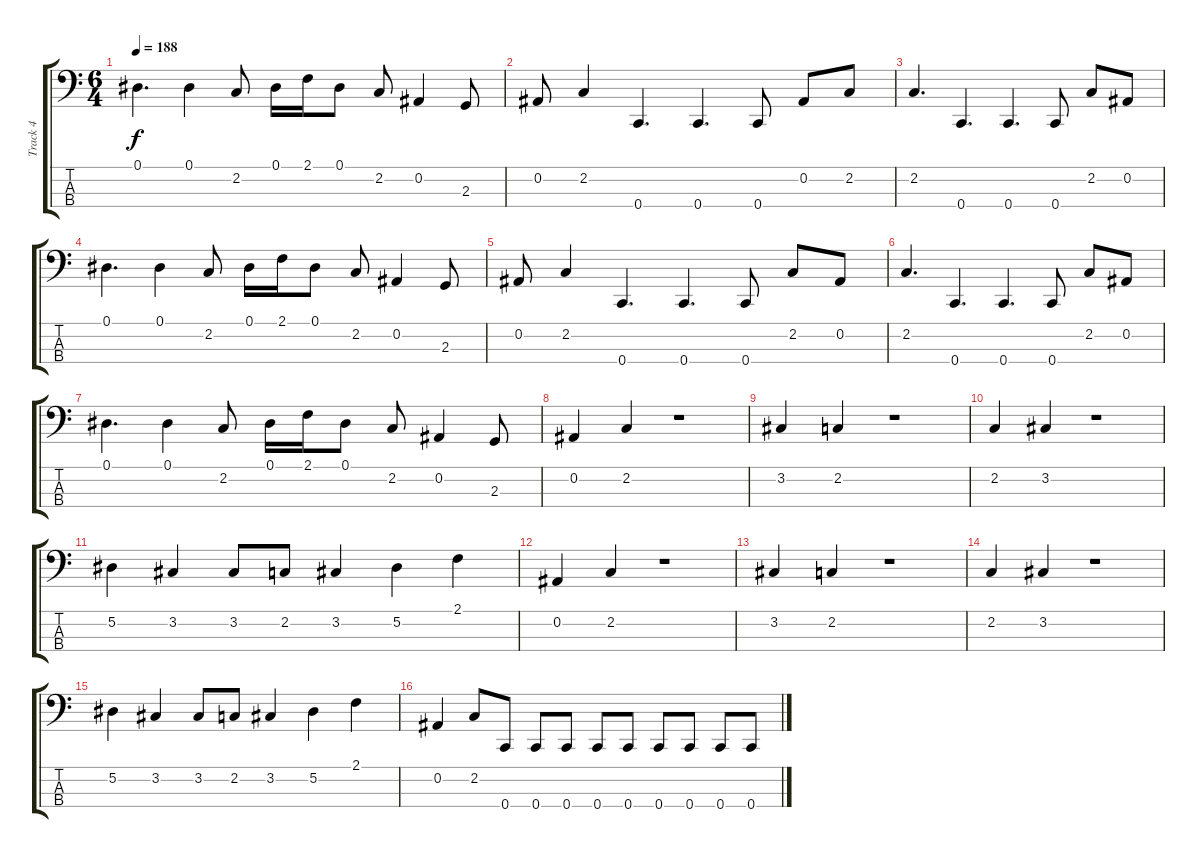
\track ("Track 4" "Track 4") {instrument electricbassfinger}
\staff {score tabs}
\tuning (Eb2 Bb1 F1 C1) {hide}
\ts (6 4)
\tempo 188
\clef f4
\ks c
0.1.4{d dy f} 0.1.4 2.2.8 0.1.16 2.1.16 0.1.8 2.2.8 0.2.4 2.3.8 |
0.2.8 2.2.4 0.4.4{d} 0.4.4{d} 0.4.8 0.2.8 2.2.8 |
2.2.4{d} 0.4.4{d} 0.4.4{d} 0.4.8 2.2.8 0.2.8 |
0.1.4{d} 0.1.4 2.2.8 0.1.16 2.1.16 0.1.8 2.2.8 0.2.4 2.3.8 |
0.2.8 2.2.4 0.4.4{d} 0.4.4{d} 0.4.8 2.2.8 0.2.8 |
2.2.4{d} 0.4.4{d} 0.4.4{d} 0.4.8 2.2.8 0.2.8 |
0.1.4{d} 0.1.4 2.2.8 0.1.16 2.1.16 0.1.8 2.2.8 0.2.4 2.3.8 |
0.2.4 2.2.4 r.1 |
3.2.4 2.2.4 r.1 |
2.2.4 3.2.4 r.1 |
5.2.4 3.2.4 3.2.8 2.2.8 3.2.4 5.2.4 2.1.4 |
0.2.4 2.2.4 r.1 |
3.2.4 2.2.4 r.1 |
2.2.4 3.2.4 r.1 |
5.2.4 3.2.4 3.2.8 2.2.8 3.2.4 5.2.4 2.1.4 |
0.2.4 2.2.8 0.4.8 0.4.8 0.4.8 0.4.8 0.4.8 0.4.8 0.4.8 0.4.8 0.4.8
